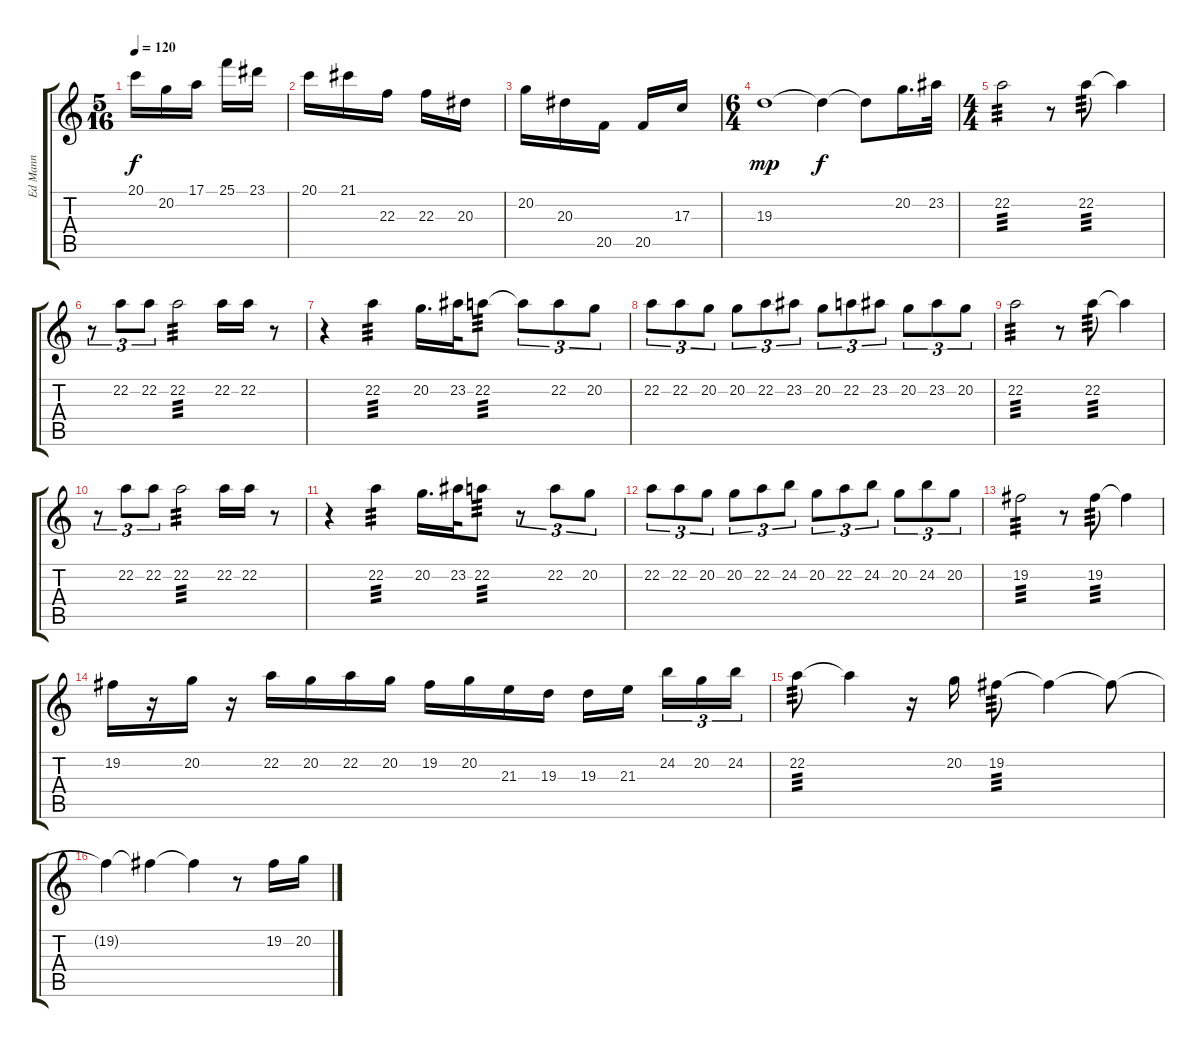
\track ("Ed Mann" "Ed Mann") {instrument vibraphone bank 255}
\staff {score tabs}
\tuning (E4 B3 G3 D3 A2 E2) {hide}
\ts (5 16)
\tempo 120
\clef g2
\ks c
20.1.16{dy f} 20.2.16 17.1.16 25.1.16 23.1.16 |
20.1.16 21.1.16 22.3.16 22.3.16 20.3.16 |
20.2.16 20.3.16 20.5.16 20.5.16 17.3.16 |
\ts (6 4)
19.3.1{dy mp} 19.3{t}.4{dy f} 19.3{t}.8 20.2.16{d} 23.2.32 |
\ts (4 4)
22.2.2{tp 3} r.8 22.2.8{tp 3} 22.2{t}.4 |
r.8{tu (3 2)} 22.2.8{tu (3 2)} 22.2.8{tu (3 2)} 22.2.2{tp 3} 22.2.16 22.2.16 r.8 |
r.4 22.2.4{tp 3} 20.2.16{d} 23.2.32 22.2.8{tp 3} 22.2{t}.8{tu (3 2)} 22.2.8{tu (3 2)} 20.2.8{tu (3 2)} |
22.2.8{tu (3 2)} 22.2.8{tu (3 2)} 20.2.8{tu (3 2)} 20.2.8{tu (3 2)} 22.2.8{tu (3 2)} 23.2.8{tu (3 2)} 20.2.8{tu (3 2)} 22.2.8{tu (3 2)} 23.2.8{tu (3 2)} 20.2.8{tu (3 2)} 23.2.8{tu (3 2)} 20.2.8{tu (3 2)} |
22.2.2{tp 3} r.8 22.2.8{tp 3} 22.2{t}.4 |
r.8{tu (3 2)} 22.2.8{tu (3 2)} 22.2.8{tu (3 2)} 22.2.2{tp 3} 22.2.16 22.2.16 r.8 |
r.4 22.2.4{tp 3} 20.2.16{d} 23.2.32 22.2.8{tp 3} r.8{tu (3 2)} 22.2.8{tu (3 2)} 20.2.8{tu (3 2)} |
22.2.8{tu (3 2)} 22.2.8{tu (3 2)} 20.2.8{tu (3 2)} 20.2.8{tu (3 2)} 22.2.8{tu (3 2)} 24.2.8{tu (3 2)} 20.2.8{tu (3 2)} 22.2.8{tu (3 2)} 24.2.8{tu (3 2)} 20.2.8{tu (3 2)} 24.2.8{tu (3 2)} 20.2.8{tu (3 2)} |
19.2.2{tp 3} r.8 19.2.8{tp 3} 19.2{t}.4 |
19.2.16 r.16 20.2.16 r.16 22.2.16 20.2.16 22.2.16 20.2.16 19.2.16 20.2.16 21.3.16 19.3.16 19.3.16 21.3.16{beam splitsecondary} 24.2.16{tu (3 2)} 20.2.16{tu (3 2)} 24.2.16{tu (3 2)} |
22.2.8{tp 3} 22.2{t}.4 r.16 20.2.16 19.2.8{tp 3} 19.2{t}.4 19.2{t}.8 |
19.2{t}.4 19.2{t}.4 19.2{t}.4 r.8 19.2.16 20.2.16
